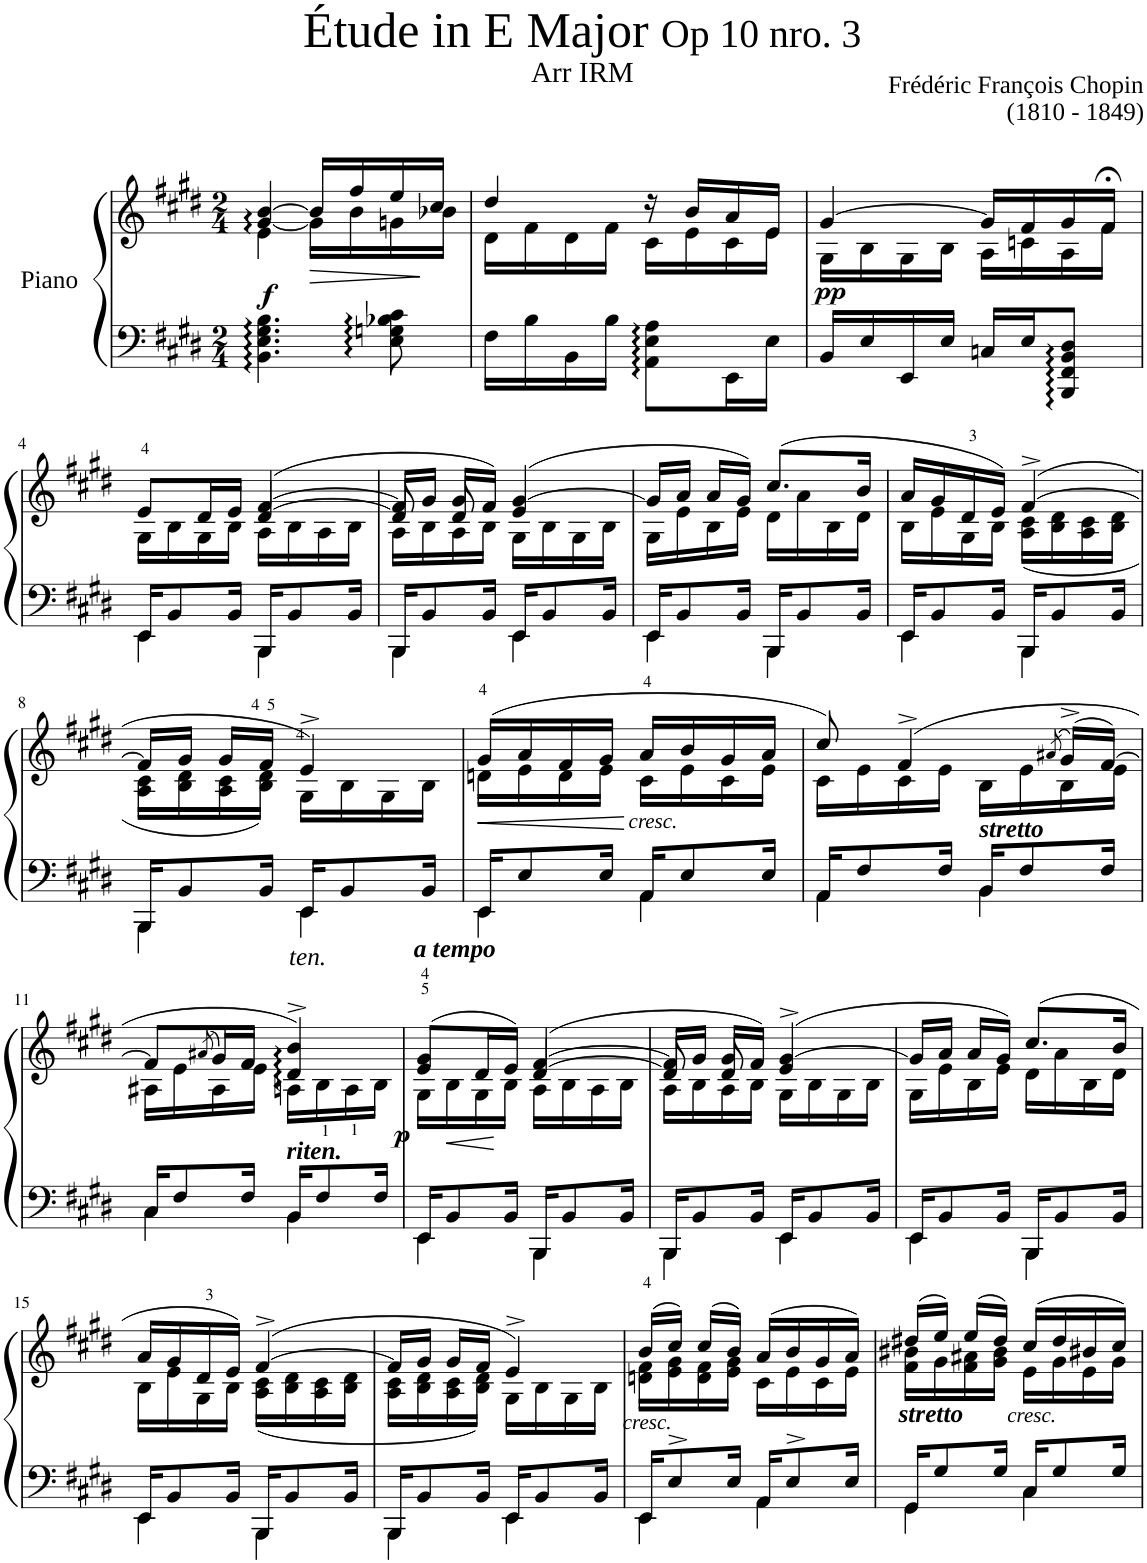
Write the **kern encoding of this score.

**kern	**kern	**dynam
*part1	*part1	*part1
*staff2	*staff1	*staff1/2
*I"Piano	*	*
*I'Pno	*	*
*clefF4	*clefG2	*
*k[f#c#g#d#]	*k[f#c#g#d#]	*
*M2/4	*M2/4	*
=1	=1	=1
*	*^	*
!	!	!	!LO:DY:a=2
4.BB\ 4.E\ 4.G#\ 4.B\	[<4g#/ [4b/	4e\	f
!	!	!	!LO:HP:b
.	16b/LL]	16g#\LL]	>
.	16ff#/	16b\	.
8E\ 8Gn\ 8B-X\ 8c#\	16ee/	16gn\	.
.	16cc#/JJ	16b-X\JJ	]
=2	=2	=2	=2
16F#\LL	4dd#/	16d#\LL	.
16B\	.	16f#\	.
16BB\	.	16d#\	.
16B\JJ	.	16f#\JJ	.
8AA\ 8E\ 8A\L	16r	16c#\LL	.
.	16b/LL	16e\	.
16EE\L	16a/	16c#\	.
16E\JJ	16e/JJ	16e\JJ	.
=3	=3	=3	=3
!	!	!	!LO:DY:b
16BB/LL	[4g#/	16G#\LL	pp
16E/	.	16B\	.
16EE/	.	16G#\	.
16E/JJ	.	16B\JJ	.
16Cn/LL	16g#/LL]	16A\LL	.
16E/J	16f#/	16cn\	.
8BBB/ 8FF#/ 8BB/ 8D#/J	16g#/	16A\	.
.	16f#;</JJ	16f#\JJ	.
!!LO:LB:g=z
=4	=4	=4	=4
*^	*	*^	*
16EE/KL	4EE\	8e/L	16G#\LL	4ryy	.
8BB/	.	.	16B\	.	.
.	.	16d#/L	16G#\	.	.
16BB/Jk	.	16e/JJ	16B\JJ	.	.
16BBB/KL	4BBB\	([4f#/	16A\LL	[4d#/	.
8BB/	.	.	16B\	.	.
.	.	.	16A\	.	.
16BB/Jk	.	.	16B\JJ	.	.
=5	=5	=5	=5	=5	=5
16BBB/KL	4BBB\	16f#/LL]	16A\LL	8d#/]	.
8BB/	.	16g#/JJ	16B\	.	.
.	.	16g#/LL	16A\	8d#/	.
16BB/Jk	.	16f#/JJ)	16B\JJ	.	.
16EE/KL	4EE\	(4e/ [4g#/	16G#\LL	4ryy	.
8BB/	.	.	16B\	.	.
.	.	.	16G#\	.	.
16BB/Jk	.	.	16B\JJ	.	.
*	*	*	*v	*v	*
=6	=6	=6	=6	=6
16EE/KL	4EE\	16g#/LL]	16G#\LL	.
8BB/	.	16a/JJ	16e\	.
.	.	16a/LL	16B\	.
16BB/Jk	.	16g#/JJ)	16e\JJ	.
16BBB/KL	4BBB\	(8.cc#/L	16d#\LL	.
8BB/	.	.	16a\	.
.	.	.	16B\	.
16BB/Jk	.	16b/Jk	16d#\JJ	.
=7	=7	=7	=7	=7
16EE/KL	4EE\	16a/LL	16B\LL	.
8BB/	.	16g#/	16e\	.
.	.	16d#/	16G#\	.
16BB/Jk	.	16e/JJ)	16B\JJ	.
16BBB/KL	4BBB\	(>[4f#^/	(16A\ 16c#\LL	.
8BB/	.	.	16B\ 16d#\	.
.	.	.	16A\ 16c#\	.
16BB/Jk	.	.	16B\ 16d#\JJ	.
!!LO:LB:g=z	!!
=8	=8	=8	=8	=8
16BBB/KL	4BBB\	16f#/LL]	16A\ 16c#\LL	.
8BB/	.	16g#/JJ	16B\ 16d#\	.
.	.	16g#/LL	16A\ 16c#\	.
16BB/Jk	.	16f#/JJ	16B\ 16d#\JJ)	.
16EE/KL	4EE\	4e^/)	16G#\LL	.
8BB/	.	.	16B\	.
.	.	.	16G#\	.
16BB/Jk	.	.	16B\JJ	.
=9	=9	=9	=9	=9
!	!	!	!	!LO:HP:b
16EE/KL	4EE\	(16g#/LL	16dn\LL	<
8E/	.	16a/	16e\	.
.	.	16f#/	16d\	.
16E/Jk	.	16g#/JJ	16e\JJ	.
!	!	!	!	!LO:DY:n=1:b
16AA/KL	4AA\	16a/LL	16c#\LL	[ other-dynamics
8E/	.	16b/	16e\	.
.	.	16g#/	16c#\	.
16E/Jk	.	16a/JJ	16e\JJ	.
=10	=10	=10	=10	=10
16AA/KL	4AA\	8cc#/)	16c#\LL	.
8F#/	.	.	16e\	.
.	.	(4f#^/	16c#\	.
16F#/Jk	.	.	16e\JJ	.
!	!	!	!LO:TX:b:Bi:t=stretto	!
16BB/KL	4BB\	.	16B\LL	.
8F#/	.	.	16e\	.
.	.	(>8qa#X/	.	.
.	.	(>16g#^/LL)	16B\	.
16F#/Jk	.	[16f#/JJ)	16e\JJ	.
!!LO:LB:g=z	!!
=11	=11	=11	=11	=11
16C#/KL	4C#\	8f#/L]	16A#X\LL	.
8F#/	.	.	16e\	.
.	.	(>8qa#X/	.	.
.	.	16g#/L)	16A#\	.
16F#/Jk	.	16f#/JJ	16e\JJ	.
!	!	!LO:TX:a:i:t=ten.	!	!
!	!	!LO:TX:b:Bi:t=riten.	!	!
16BB/KL	4BB\	4d#/^ 4b/^)	16An\LL	.
8F#/	.	.	16B\	.
.	.	.	16A\	.
16F#/Jk	.	.	16B\JJ	.
=12	=12	=12	=12	=12
*	*	*	*^	*
!	!	!LO:TX:a:Bi:t=a tempo	!	!	!
!	!	!	!	!	!LO:DY:b
16EE/KL	4EE\	(8e/ 8g#/L	16G#\LL	4ryy	p
8BB/	.	.	16B\	.	.
.	.	16d#/L	16G#\	.	.
16BB/Jk	.	16e/JJ)	16B\JJ	.	.
16BBB/KL	4BBB\	([4f#/	16A\LL	[4d#/	.
8BB/	.	.	16B\	.	.
.	.	.	16A\	.	.
16BB/Jk	.	.	16B\JJ	.	.
=13	=13	=13	=13	=13	=13
16BBB/KL	4BBB\	16f#/LL]	16A\LL	8d#/]	.
8BB/	.	16g#/JJ	16B\	.	.
.	.	16g#/LL	16A\	8d#/	.
16BB/Jk	.	16f#/JJ)	16B\JJ	.	.
16EE/KL	4EE\	(4e/^ [4g#/^	16G#\LL	4ryy	.
8BB/	.	.	16B\	.	.
.	.	.	16G#\	.	.
16BB/Jk	.	.	16B\JJ	.	.
*	*	*	*v	*v	*
=14	=14	=14	=14	=14
16EE/KL	4EE\	16g#/LL]	16G#\LL	.
8BB/	.	16a/JJ	16e\	.
.	.	16a/LL	16B\	.
16BB/Jk	.	16g#/JJ)	16e\JJ	.
16BBB/KL	4BBB\	(8.cc#/L	16d#\LL	.
8BB/	.	.	16a\	.
.	.	.	16B\	.
16BB/Jk	.	16b/Jk	16d#\JJ	.
!!LO:LB:g=z	!!
=15	=15	=15	=15	=15
16EE/KL	4EE\	16a/LL	16B\LL	.
8BB/	.	16g#/	16e\	.
.	.	16d#/	16G#\	.
16BB/Jk	.	16e/JJ)	16B\JJ	.
16BBB/KL	4BBB\	(>[4f#^/	(16A\ 16c#\LL	.
8BB/	.	.	16B\ 16d#\	.
.	.	.	16A\ 16c#\	.
16BB/Jk	.	.	16B\ 16d#\JJ	.
=16	=16	=16	=16	=16
16BBB/KL	4BBB\	16f#/LL]	16A\ 16c#\LL	.
8BB/	.	16g#/JJ	16B\ 16d#\	.
.	.	16g#/LL	16A\ 16c#\	.
16BB/Jk	.	16f#/JJ	16B\ 16d#\JJ)	.
16EE/KL	4EE\	4e^/)	16G#\LL	.
8BB/	.	.	16B\	.
.	.	.	16G#\	.
16BB/Jk	.	.	16B\JJ	.
=17	=17	=17	=17	=17
!	!	!	!	!LO:DY:b
16EE/KL	4EE\	(16b/LL	16dn\ 16f#\LL	other-dynamics
8E^/	.	16cc#/JJ)	16e\ 16g#\	.
.	.	(16cc#/LL	16d\ 16f#\	.
16E/Jk	.	16b/JJ)	16e\ 16g#\JJ	.
16AA/KL	4AA\	(16a/LL	16c#\LL	.
8E^/	.	16b/	16e\	.
.	.	16g#/	16c#\	.
16E/Jk	.	16a/JJ)	16e\JJ	.
=18	=18	=18	=18	=18
!	!	!LO:TX:b:Bi:t=stretto	!	!
16GG#/KL	4GG#\	(16dd#X/LL	16f#\ 16b#X\LL	.
8G#/	.	16ee/JJ)	16g#\	.
.	.	(16ee/LL	16f#\ 16a#X\	.
16G#/Jk	.	16dd#/JJ)	16g#\ 16b#\JJ	.
!	!	!	!	!LO:DY:b
16C#/KL	4C#\	(16cc#/LL	16e\LL	other-dynamics
8G#/	.	16dd#/	16g#\	.
.	.	16b#X/	16e\	.
16G#/Jk	.	16cc#/JJ)	16g#\JJ	.
*v	*v	*	*	*
*	*v	*v	*
=	=	=
*-	*-	*-
